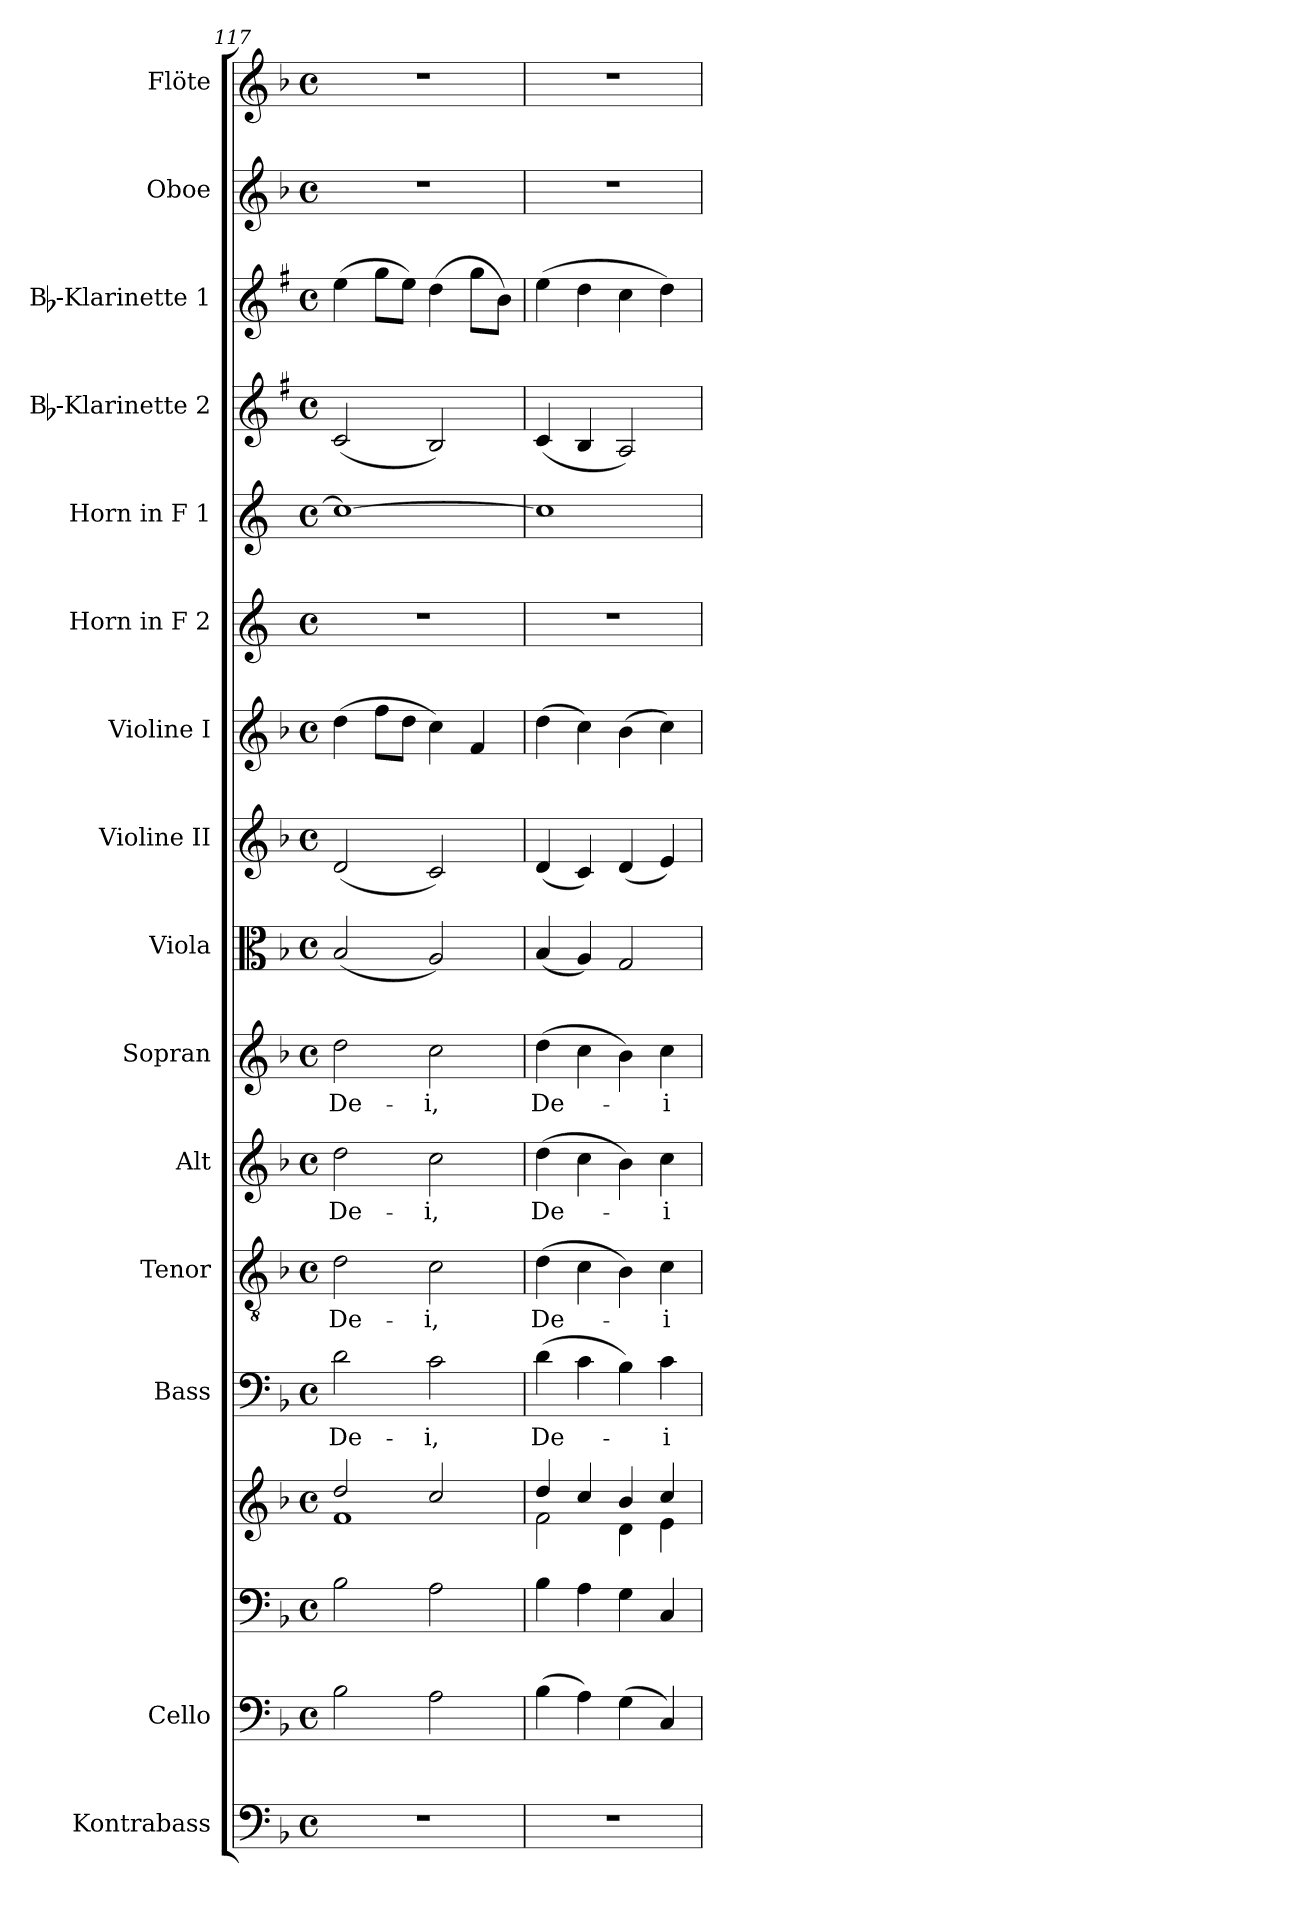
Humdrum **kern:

**kern	**kern	**kern	**kern	**kern	**text	**kern	**text	**kern	**text	**kern	**text	**kern	**kern	**kern	**kern	**kern	**kern	**kern	**kern	**kern
*part16	*part15	*part14	*part14	*part13	*part13	*part12	*part12	*part11	*part11	*part10	*part10	*part9	*part8	*part7	*part6	*part5	*part4	*part3	*part2	*part1
*staff17	*staff16	*staff15	*staff14	*staff13	*staff13	*staff12	*staff12	*staff11	*staff11	*staff10	*staff10	*staff9	*staff8	*staff7	*staff6	*staff5	*staff4	*staff3	*staff2	*staff1
*I"Kontrabass	*I"Cello	*	*	*I"Bass	*	*I"Tenor	*	*I"Alt	*	*I"Sopran	*	*I"Viola	*I"Violine II	*I"Violine I	*I"Horn in F 2	*I"Horn in F 1	*I"Bb-Klarinette 2	*I"Bb-Klarinette 1	*I"Oboe	*I"Flöte
*I'Kb.	*	*	*	*I'B.	*	*I'T.	*	*I'A.	*	*I'S.	*	*I'Vla.	*I'Vl. II	*I'Vl. I	*	*	*I'Bb Kl. 2	*I'Bb Kl. 1	*I'Ob.	*I'Fl.
*clefF4	*clefF4	*clefF4	*clefG2	*clefF4	*	*clefGv2	*	*clefG2	*	*clefG2	*	*clefC3	*clefG2	*clefG2	*clefG2	*clefG2	*clefG2	*clefG2	*clefG2	*clefG2
*ITrd7c12	*	*	*	*	*	*	*	*	*	*	*	*	*	*	*ITrd4c7	*ITrd4c7	*ITrd1c2	*ITrd1c2	*	*
*k[b-]	*k[b-]	*k[b-]	*k[b-]	*k[b-]	*	*k[b-]	*	*k[b-]	*	*k[b-]	*	*k[b-]	*k[b-]	*k[b-]	*k[b-]	*k[b-]	*k[b-]	*k[b-]	*k[b-]	*k[b-]
*F:	*F:	*F:	*F:	*F:	*	*F:	*	*F:	*	*F:	*	*F:	*F:	*F:	*F:	*F:	*F:	*F:	*F:	*F:
*M4/4	*M4/4	*M4/4	*M4/4	*M4/4	*	*M4/4	*	*M4/4	*	*M4/4	*	*M4/4	*M4/4	*M4/4	*M4/4	*M4/4	*M4/4	*M4/4	*M4/4	*M4/4
*met(c)	*met(c)	*met(c)	*met(c)	*met(c)	*	*met(c)	*	*met(c)	*	*met(c)	*	*met(c)	*met(c)	*met(c)	*met(c)	*met(c)	*met(c)	*met(c)	*met(c)	*met(c)
=117	=117	=117	=117	=117	=117	=117	=117	=117	=117	=117	=117	=117	=117	=117	=117	=117	=117	=117	=117	=117
*	*	*	*^	*	*	*	*	*	*	*	*	*	*	*	*	*	*	*	*	*
!	!	!	!	!	!	!LO:LY:b	!	!LO:LY:b	!	!LO:LY:b	!	!LO:LY:b	!	!	!	!	!	!	!	!	!
1r	2B-\	2B-\	2dd/	1f	2d\	De-	2d\	De-	2dd\	De-	2dd\	De-	(<2B-/	(<2d/	(>4dd\	1r	1f_	(<2B-/	(>4dd\	1r	1r
.	.	.	.	.	.	.	.	.	.	.	.	.	.	.	8ff\L	.	.	.	8ff\L	.	.
.	.	.	.	.	.	.	.	.	.	.	.	.	.	.	8dd\J	.	.	.	8dd\J)	.	.
!	!	!	!	!	!	!LO:LY:b	!	!LO:LY:b	!	!LO:LY:b	!	!LO:LY:b	!	!	!	!	!	!	!	!	!
.	2A\	2A\	2cc/	.	2c\	-i,	2c\	-i,	2cc\	-i,	2cc\	-i,	2A/)	2c/)	4cc\)	.	.	2A/)	(>4cc\	.	.
.	.	.	.	.	.	.	.	.	.	.	.	.	.	.	4f/	.	.	.	8ff\L	.	.
.	.	.	.	.	.	.	.	.	.	.	.	.	.	.	.	.	.	.	8a\J)	.	.
=118	=118	=118	=118	=118	=118	=118	=118	=118	=118	=118	=118	=118	=118	=118	=118	=118	=118	=118	=118	=118	=118
!	!	!	!	!	!	!LO:LY:b	!	!LO:LY:b	!	!LO:LY:b	!	!LO:LY:b	!	!	!	!	!	!	!	!	!
1r	(>4B-\	4B-\	4dd/	2f\	(>4d\	De-	(>4d\	De-	(>4dd\	De-	(>4dd\	De-	(<4B-/	(<4d/	(>4dd\	1r	1f]	(<4B-/	(>4dd\	1r	1r
.	4A\)	4A\	4cc/	.	4c\	.	4c\	.	4cc\	.	4cc\	.	4A/)	4c/)	4cc\)	.	.	4A/	4cc\	.	.
.	(>4G\	4G\	4b-/	4d\	4B-\)	.	4B-\)	.	4b-\)	.	4b-\)	.	2G/	(<4d/	(>4b-\	.	.	2G/)	4b-\	.	.
!	!	!	!	!	!	!LO:LY:b	!	!LO:LY:b	!	!LO:LY:b	!	!LO:LY:b	!	!	!	!	!	!	!	!	!
.	4C/)	4C/	4cc/	4e\	4c\	-i	4c\	-i	4cc\	-i	4cc\	-i	.	4e/)	4cc\)	.	.	.	4cc\)	.	.
*	*	*	*v	*v	*	*	*	*	*	*	*	*	*	*	*	*	*	*	*	*	*
=	=	=	=	=	=	=	=	=	=	=	=	=	=	=	=	=	=	=	=	=
*-	*-	*-	*-	*-	*-	*-	*-	*-	*-	*-	*-	*-	*-	*-	*-	*-	*-	*-	*-	*-
